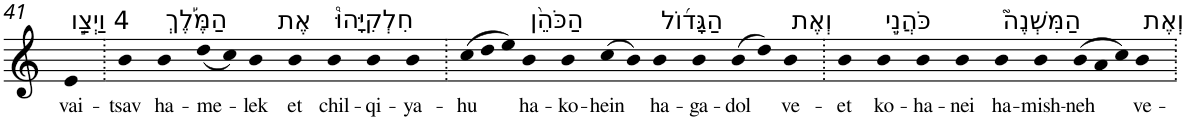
**kern	**text
*part1	*part1
*staff1	*staff1
*I"Piano	*
*I'Pno	*
!!LO:PB:g=z
*clefG2	*
*k[]	*
=41	=41
!LO:TX:a:t=4 וַיְצַ֣ו	!
!	!LO:LY:b
4e	vai-
=42.	=42.
!	!LO:LY:b
4b	-tsav
!LO:TX:a:t=הַמֶּ֡לֶךְ	!
!	!LO:LY:b
4b	ha-
!	!LO:LY:b
(<8dd	-me-
8cc)	.
!	!LO:LY:b
4b	-lek
!LO:TX:a:t=אֶת	!
!	!LO:LY:b
4b	et
!LO:TX:a:t=חִלְקִיָּהוּ֩	!
!	!LO:LY:b
4b	chil-
!	!LO:LY:b
4b	-qi-
!	!LO:LY:b
4b	-ya-
=43.	=43.
*Xtuplet	*
!	!LO:LY:b
(>12cc	-hu
12dd	.
12ee)	.
!LO:TX:a:t=הַכֹּהֵ֨ן	!
!	!LO:LY:b
4b	ha-
!	!LO:LY:b
4b	-ko-
!	!LO:LY:b
(>8cc	-hein
8b)	.
!LO:TX:a:t=הַגָּד֜וֹל	!
!	!LO:LY:b
4b	ha-
!	!LO:LY:b
4b	-ga-
!	!LO:LY:b
(>8b	-dol
8dd)	.
!LO:TX:a:t=וְאֶת	!
!	!LO:LY:b
4b	ve-
=44.	=44.
!	!LO:LY:b
4b	-et
!LO:TX:a:t=כֹּהֲנֵ֣י	!
!	!LO:LY:b
4b	ko-
!	!LO:LY:b
4b	-ha-
!	!LO:LY:b
4b	-nei
!LO:TX:a:t=הַמִּשְׁנֶה֮	!
!	!LO:LY:b
4b	ha-
!	!LO:LY:b
4b	-mish-
!	!LO:LY:b
(>12b	-neh
12a	.
12cc)	.
!LO:TX:a:t=וְאֶת	!
!	!LO:LY:b
4b	ve-
=.	=.
*-	*-
